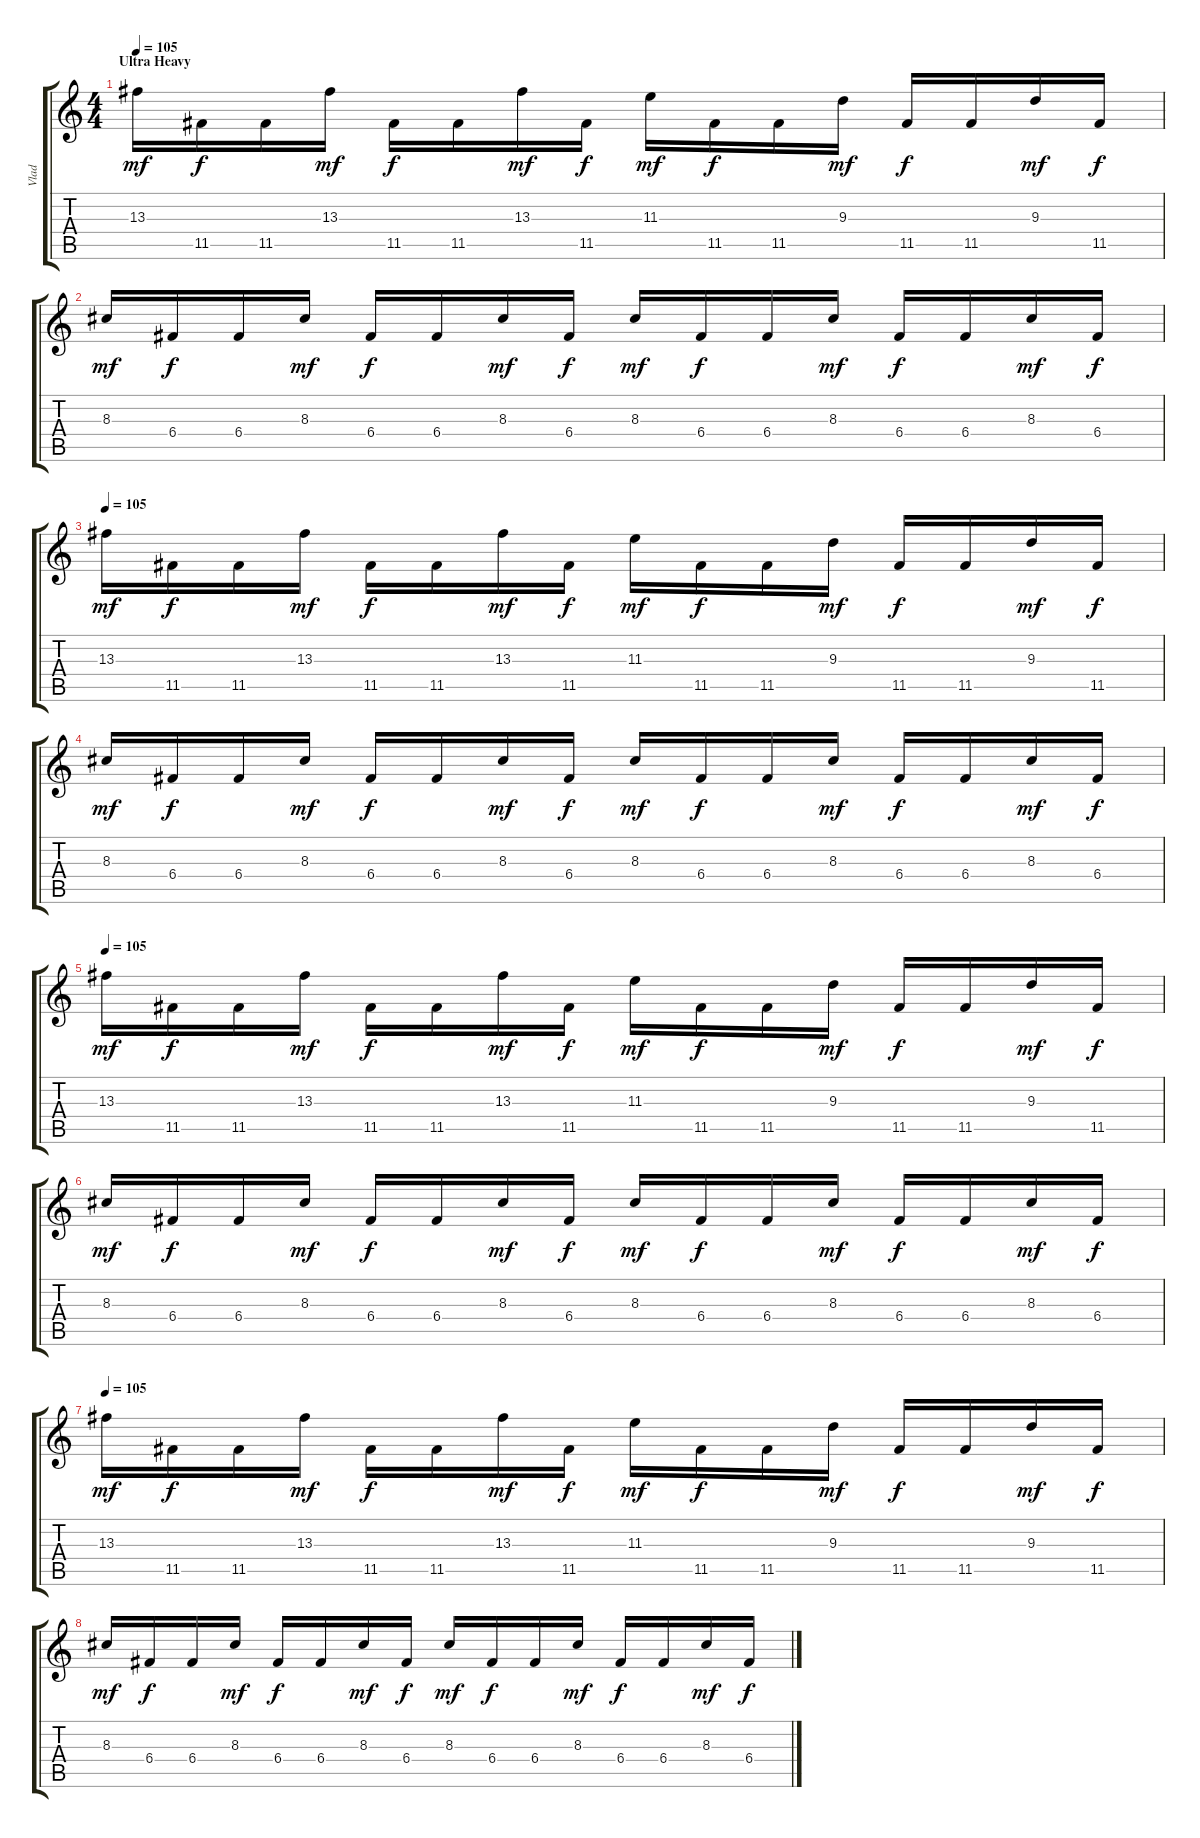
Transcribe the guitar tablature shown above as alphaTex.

\track ("Vlad" "Vlad") {instrument distortionguitar}
\staff {score tabs}
\tuning (D4 A3 F3 C3 G2 D2) {hide}
\ts (4 4)
\section ("" "Ultra Heavy")
\tempo 105
\clef g2
\ks c
13.3.16{dy mf volume 13 balance 8} 11.5.16{dy f} 11.5.16 13.3.16{dy mf} 11.5.16{dy f} 11.5.16 13.3.16{dy mf} 11.5.16{dy f} 11.3.16{dy mf} 11.5.16{dy f} 11.5.16 9.3.16{dy mf} 11.5.16{dy f} 11.5.16 9.3.16{dy mf} 11.5.16{dy f} |
8.3.16{dy mf} 6.4.16{dy f} 6.4.16 8.3.16{dy mf} 6.4.16{dy f} 6.4.16 8.3.16{dy mf} 6.4.16{dy f} 8.3.16{dy mf} 6.4.16{dy f} 6.4.16 8.3.16{dy mf} 6.4.16{dy f} 6.4.16 8.3.16{dy mf} 6.4.16{dy f} |
\tempo 105
13.3.16{dy mf} 11.5.16{dy f} 11.5.16 13.3.16{dy mf} 11.5.16{dy f} 11.5.16 13.3.16{dy mf} 11.5.16{dy f} 11.3.16{dy mf} 11.5.16{dy f} 11.5.16 9.3.16{dy mf} 11.5.16{dy f} 11.5.16 9.3.16{dy mf} 11.5.16{dy f} |
8.3.16{dy mf} 6.4.16{dy f} 6.4.16 8.3.16{dy mf} 6.4.16{dy f} 6.4.16 8.3.16{dy mf} 6.4.16{dy f} 8.3.16{dy mf} 6.4.16{dy f} 6.4.16 8.3.16{dy mf} 6.4.16{dy f} 6.4.16 8.3.16{dy mf} 6.4.16{dy f} |
\tempo 105
13.3.16{dy mf} 11.5.16{dy f} 11.5.16 13.3.16{dy mf} 11.5.16{dy f} 11.5.16 13.3.16{dy mf} 11.5.16{dy f} 11.3.16{dy mf} 11.5.16{dy f} 11.5.16 9.3.16{dy mf} 11.5.16{dy f} 11.5.16 9.3.16{dy mf} 11.5.16{dy f} |
8.3.16{dy mf} 6.4.16{dy f} 6.4.16 8.3.16{dy mf} 6.4.16{dy f} 6.4.16 8.3.16{dy mf} 6.4.16{dy f} 8.3.16{dy mf} 6.4.16{dy f} 6.4.16 8.3.16{dy mf} 6.4.16{dy f} 6.4.16 8.3.16{dy mf} 6.4.16{dy f} |
\tempo 105
13.3.16{dy mf} 11.5.16{dy f} 11.5.16 13.3.16{dy mf} 11.5.16{dy f} 11.5.16 13.3.16{dy mf} 11.5.16{dy f} 11.3.16{dy mf} 11.5.16{dy f} 11.5.16 9.3.16{dy mf} 11.5.16{dy f} 11.5.16 9.3.16{dy mf} 11.5.16{dy f} |
8.3.16{dy mf} 6.4.16{dy f} 6.4.16 8.3.16{dy mf} 6.4.16{dy f} 6.4.16 8.3.16{dy mf} 6.4.16{dy f} 8.3.16{dy mf} 6.4.16{dy f} 6.4.16 8.3.16{dy mf} 6.4.16{dy f} 6.4.16 8.3.16{dy mf} 6.4.16{dy f}
